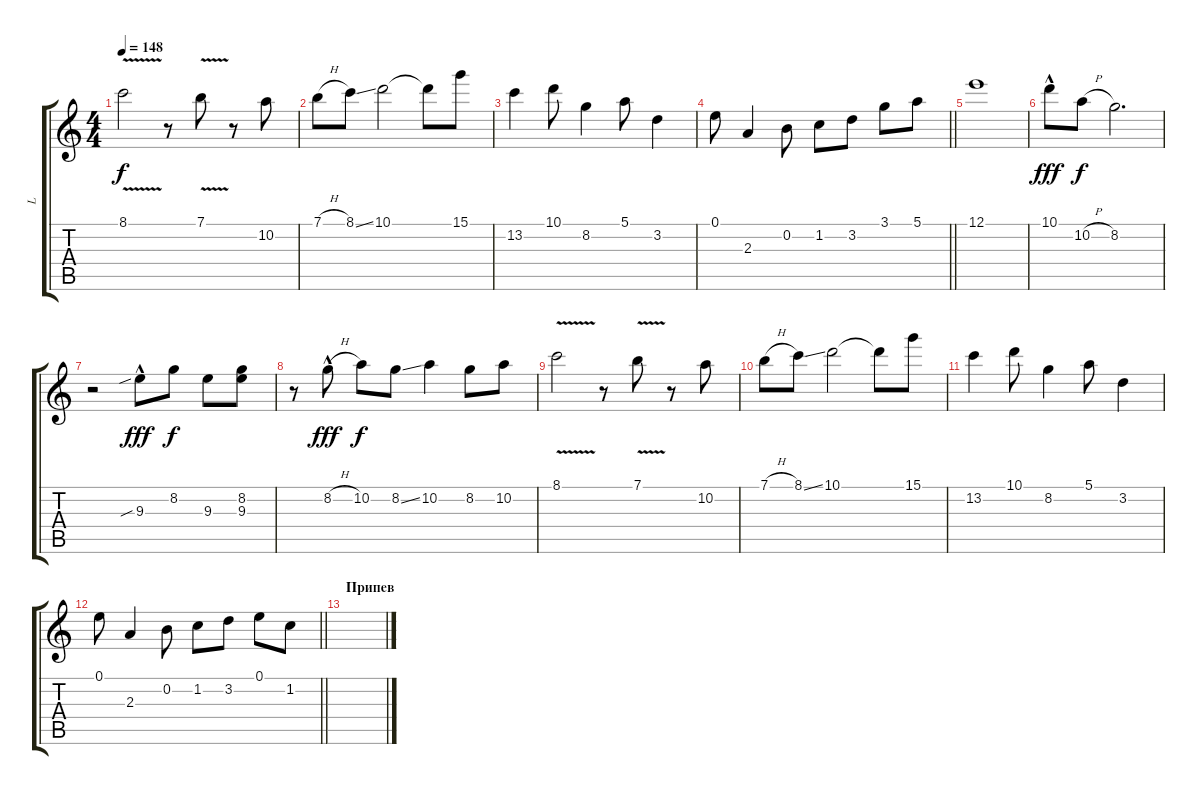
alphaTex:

\track ("L" "L") {instrument electricguitarjazz}
\staff {score tabs}
\tuning (E4 B3 G3 D3 A2 E2) {hide}
\ts (4 4)
\tempo 148
\clef g2
\ks c
8.1{v}.2{dy f} r.8 7.1{v}.8 r.8 10.2.8 |
7.1{h}.8 8.1{ss}.8 10.1.2 10.1{t}.8 15.1.8 |
13.2.4 10.1.8 8.2.4 5.1.8 3.2.4 |
\barLineRight lightlight
0.1.8 2.3.4 0.2.8 1.2.8 3.2.8 3.1.8 5.1.8 |
12.1.1 |
10.1{hac}.8{dy fff} 10.2{h}.8{dy f} 8.2.2{d} |
r.2 9.3{sib hac}.8{dy fff} 8.2.8{dy f} 9.3.8 (8.2 9.3).8 |
r.8 8.2{h hac}.8{dy fff} 10.2.8{dy f} 8.2{ss}.8 10.2.4 8.2.8 10.2.8 |
8.1{v}.2 r.8 7.1{v}.8 r.8 10.2.8 |
7.1{h}.8 8.1{ss}.8 10.1.2 10.1{t}.8 15.1.8 |
13.2.4 10.1.8 8.2.4 5.1.8 3.2.4 |
\barLineRight lightlight
0.1.8 2.3.4 0.2.8 1.2.8 3.2.8 0.1.8 1.2.8 |
\section ("" "Припев")
